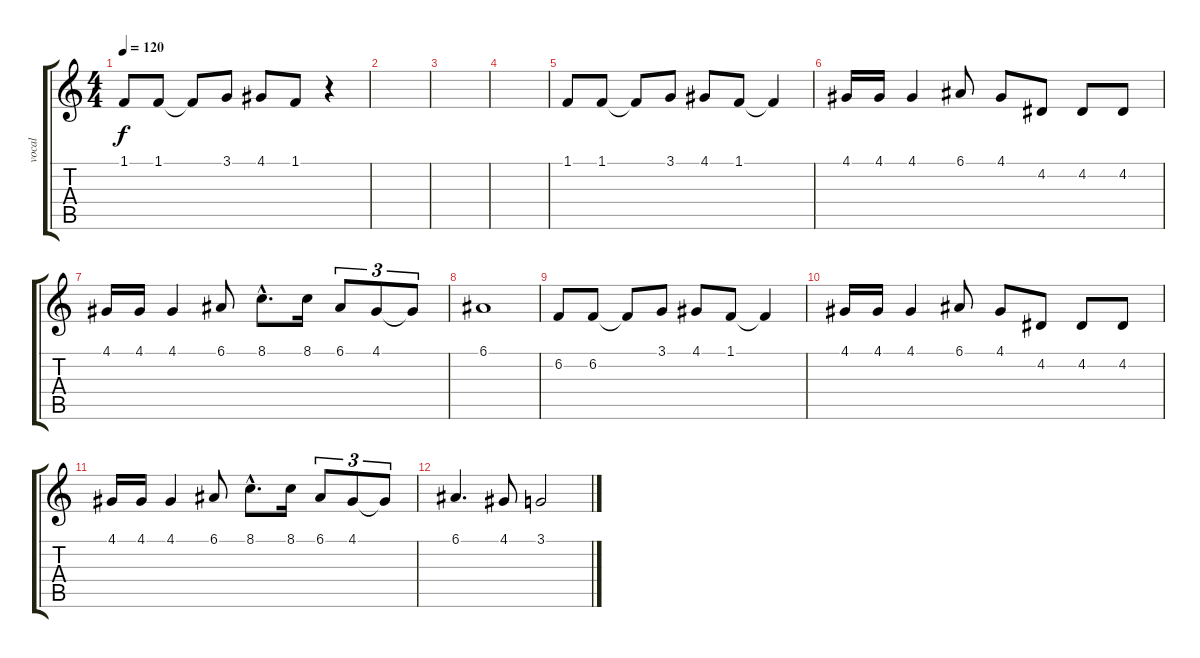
\track ("vocal" "vocal") {instrument lead6voice}
\staff {score tabs}
\tuning (E4 B3 G3 D3 A2 E2) {hide}
\ts (4 4)
\tempo 120
\clef g2
\ks c
1.1.8{dy f} 1.1.8 1.1{t}.8 3.1.8 4.1.8 1.1.8 r.4 |
|
|
|
1.1.8 1.1.8 1.1{t}.8 3.1.8 4.1.8 1.1.8 1.1{t}.4 |
4.1.16 4.1.16 4.1.4 6.1.8 4.1.8 4.2.8 4.2.8 4.2.8 |
4.1.16 4.1.16 4.1.4 6.1.8 8.1{hac}.8{d} 8.1.16 6.1.8{tu (3 2)} 4.1.8{tu (3 2)} 4.1{t}.8{tu (3 2)} |
6.1.1 |
6.2.8 6.2.8 6.2{t}.8 3.1.8 4.1.8 1.1.8 1.1{t}.4 |
4.1.16 4.1.16 4.1.4 6.1.8 4.1.8 4.2.8 4.2.8 4.2.8 |
4.1.16 4.1.16 4.1.4 6.1.8 8.1{hac}.8{d} 8.1.16 6.1.8{tu (3 2)} 4.1.8{tu (3 2)} 4.1{t}.8{tu (3 2)} |
6.1.4{d} 4.1.8 3.1.2
